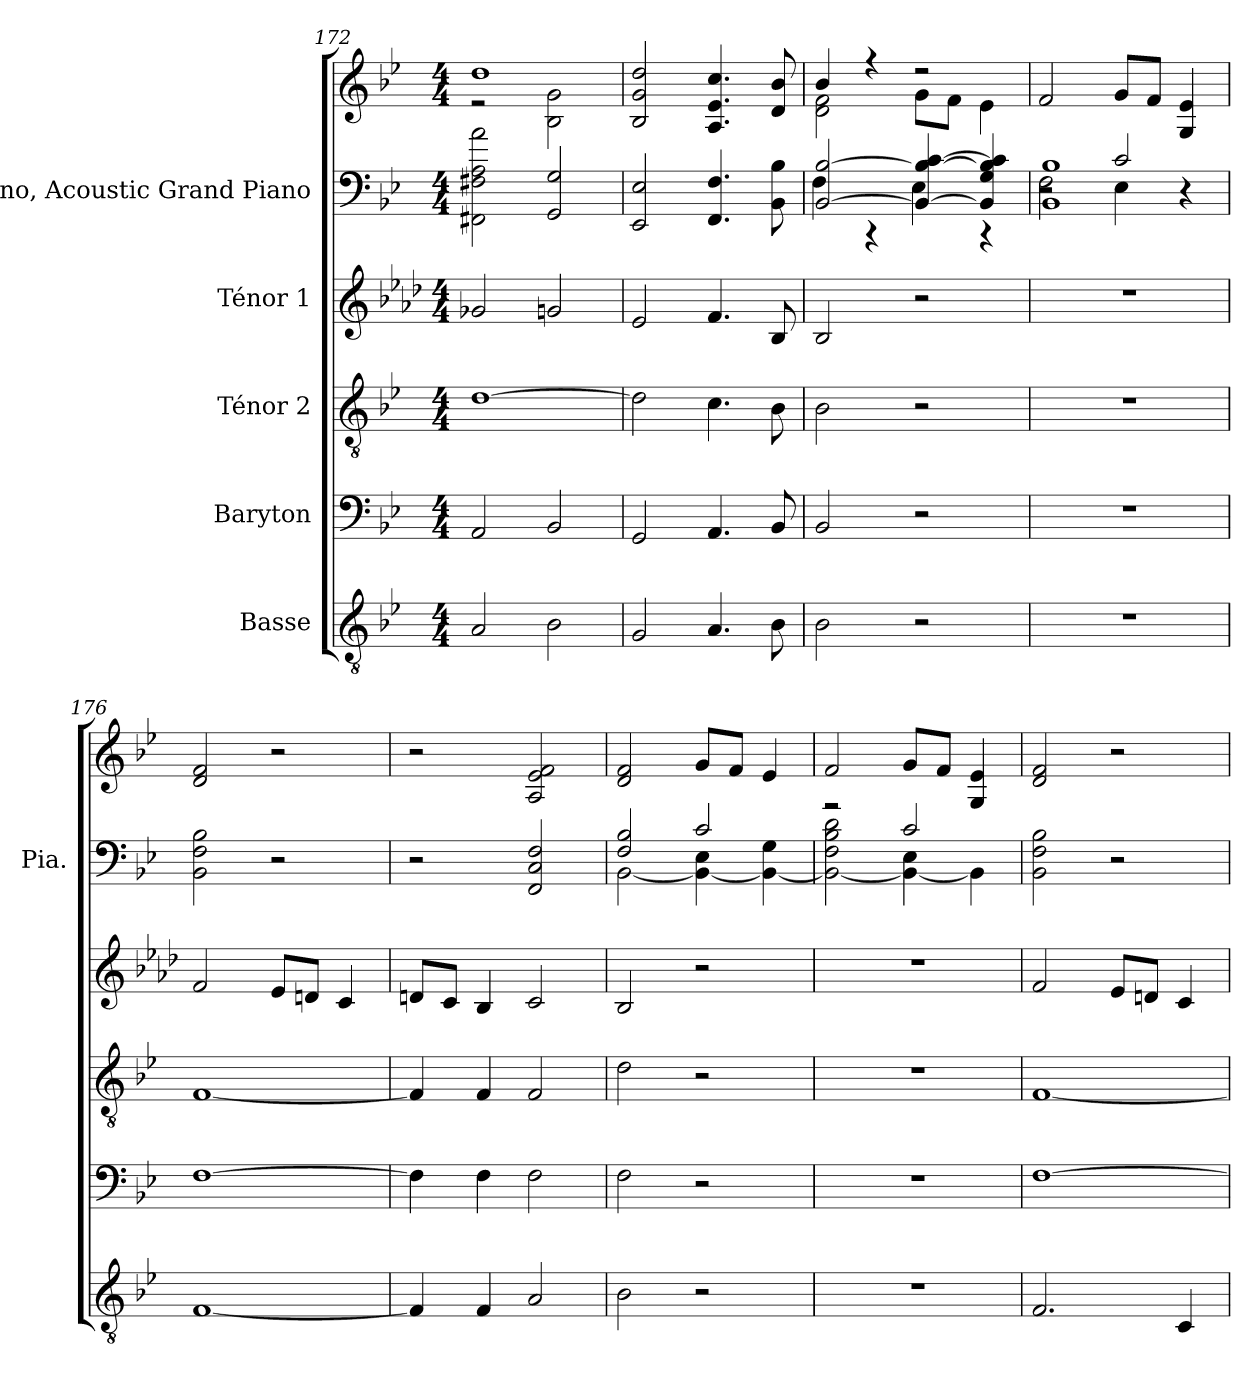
**kern	**kern	**kern	**kern	**kern	**kern
*part5	*part4	*part3	*part2	*part1	*part1
*staff6	*staff5	*staff4	*staff3	*staff2	*staff1
*I"Basse	*I"Baryton	*I"Ténor 2	*I"Ténor 1	*I"Piano, Acoustic Grand Piano	*
*	*	*	*	*I'Pia.	*
*clefGv2	*clefF4	*clefGv2	*clefG2	*clefF4	*clefG2
*	*	*	*ITrd8c14	*	*
*k[b-e-]	*k[b-e-]	*k[b-e-]	*k[b-e-a-d-]	*k[b-e-]	*k[b-e-]
*M4/4	*M4/4	*M4/4	*M4/4	*M4/4	*M4/4
=172	=172	=172	=172	=172	=172
*	*	*	*	*	*^
2A/	2AA/	[1d	2G-X/	2FF#X\ 2F#X\ 2A\ 2a\	1dd	2r
2B-\	2BB-/	.	2Gn/	2GG/ 2G/	.	2B-\ 2g\
*	*	*	*	*	*v	*v
=173	=173	=173	=173	=173	=173
2G/	2GG/	2d\]	2E-/	2EE-/ 2E-/	2B-/ 2g/ 2dd/
4.A/	4.AA/	4.c\	4.F/	4.FF/ 4.F/	4.A/ 4.e-/ 4.cc/
8B-\	8BB-/	8B-\	8BB-/	8BB-\ 8B-\	8d/ 8b-/
=174	=174	=174	=174	=174	=174
*	*	*	*	*^	*^
2B-\	2BB-/	2B-\	2BB-/	[2BB-/ [2B-/	4F\	4b-/	2d\ 2f\
.	.	.	.	.	4r	4r	.
2r	2r	2r	2r	4BB-/_ 4B-/_ [4c/	4E-\	2r	8g\L
.	.	.	.	.	.	.	8f\J
.	.	.	.	4BB-/] 4G/ 4B-/] 4c/]	4r	.	4e-\
*	*	*	*	*	*	*v	*v
!!LO:LB:g=z
=175	=175	=175	=175	=175	=175	=175
*	*	*	*	*	*^	*
1r	1r	1r	1r	2r	2F\	1BB- 1B-	2f/
.	.	.	.	2c/	4E-\	.	8g/L
.	.	.	.	.	.	.	8f/J
.	.	.	.	.	4r	.	4G/ 4e-/
*	*	*	*	*v	*v	*v	*
=176	=176	=176	=176	=176	=176
[1F	[1F	[1F	2F/	2BB-\ 2F\ 2B-\	2d/ 2f/
.	.	.	8E-/L	2r	2r
.	.	.	8Dn/J	.	.
.	.	.	4C/	.	.
=177	=177	=177	=177	=177	=177
4F/]	4F\]	4F/]	8Dn/L	2r	2r
.	.	.	8C/J	.	.
4F/	4F\	4F/	4BB-/	.	.
2A/	2F\	2F/	2C/	2FF/ 2C/ 2F/	2A/ 2e-/ 2f/
=178	=178	=178	=178	=178	=178
*	*	*	*	*^	*
2B-\	2F\	2d\	2BB-/	2F/ 2B-/	[2BB-\	2d/ 2f/
2r	2r	2r	2r	2c/	4BB-\_ 4E-\	8g/L
.	.	.	.	.	.	8f/J
.	.	.	.	.	4BB-\_ 4G\	4e-/
=179	=179	=179	=179	=179	=179	=179
1r	1r	1r	1r	2r	2BB-\_ 2F\ 2B-\ 2d\	2f/
.	.	.	.	2c/	4BB-\_ 4E-\	8g/L
.	.	.	.	.	.	8f/J
.	.	.	.	.	4BB-\]	4G/ 4e-/
*	*	*	*	*v	*v	*
=180	=180	=180	=180	=180	=180
2.F/	[1F	[1F	2F/	2BB-\ 2F\ 2B-\	2d/ 2f/
.	.	.	8E-/L	2r	2r
.	.	.	8Dn/J	.	.
4C/	.	.	4C/	.	.
=	=	=	=	=	=
*-	*-	*-	*-	*-	*-
